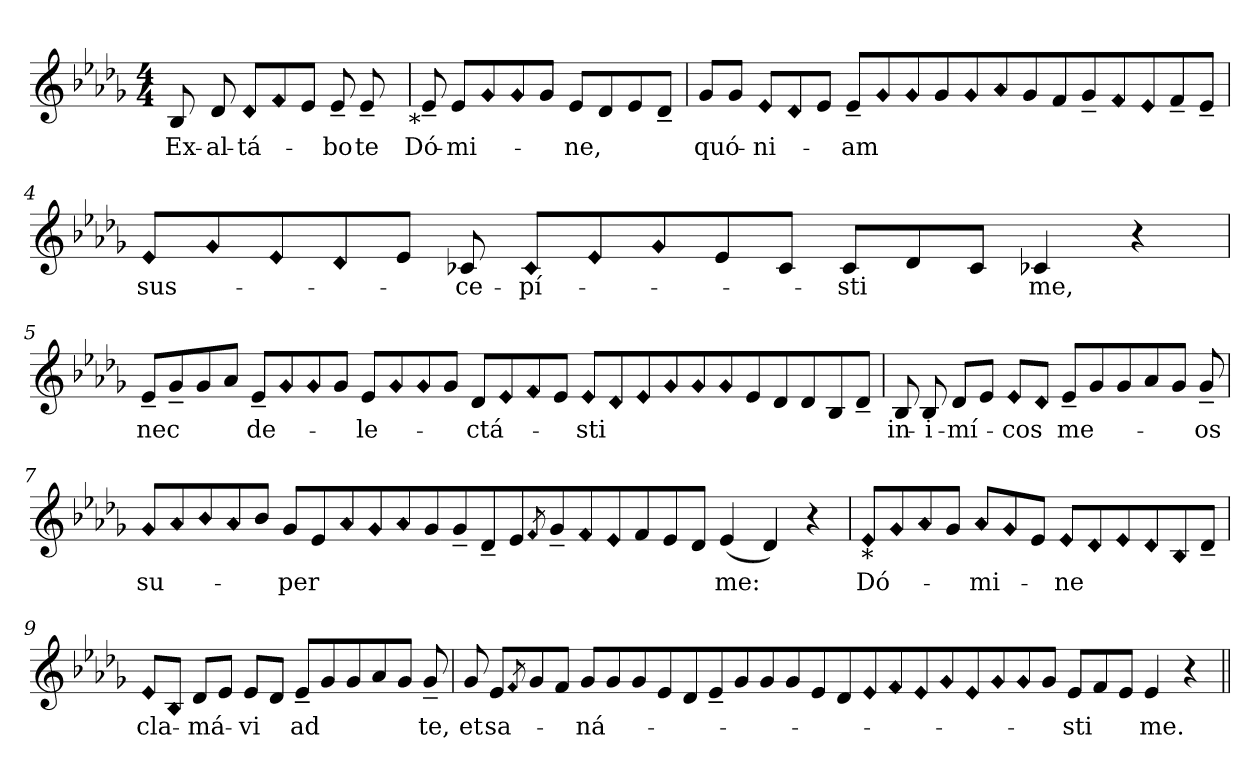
**kern	**text
*part1	*part1
*staff1	*staff1
!!LO:PB:g=z
*clefG2	*
*k[b-e-a-d-g-]	*
*D-:	*
*M4/4	*
=1	=1
!	!LO:LY:b:color=#000000
*^	*
8B-i/	2ryy	Ex-
!	!	!LO:LY:b:color=#000000
8d-i/	.	-al-
!LO:N:head=diamond	!	!
!	!	!LO:LY:b:color=#000000
8d-i/L	.	-tá-
!LO:N:head=diamond	!	!
8fi/	.	.
8e-i/J	4ryy	.
!	!	!LO:LY:b:color=#000000
8e-~i/	.	-bo
!	!	!LO:LY:b:color=#000000
8e-~i/	16ryy	te
.	32ryy	.
.	64ryy	.
.	128...ryy	.
!	!LO:TX:b:t=*	!
.	1024ryy	.
*v	*v	*
=2'	=2'
*^	*
!	!	!LO:LY:b:color=#000000
*v	*v	*
8e-~i/	Dó-
!	!LO:LY:b:color=#000000
8e-i/L	-mi-
!LO:N:head=diamond	!
8g-i/	.
!LO:N:head=diamond	!
8g-i/	.
8g-i/J	.
!	!LO:LY:b:color=#000000
8e-i/L	-ne,
8d-i/	.
8e-i/	.
8d-~i/J	.
=3'	=3'
!	!LO:LY:b:color=#000000
8g-i/L	quó-
8g-i/J	.
!LO:N:head=diamond	!
!	!LO:LY:b:color=#000000
8e-i/L	-ni-
!LO:N:head=diamond	!
8d-i/	.
8e-i/J	.
!	!LO:LY:b:color=#000000
8e-~i/L	-am
!LO:N:head=diamond	!
8g-i/	.
!LO:N:head=diamond	!
8g-i/	.
8g-i/	.
!LO:N:head=diamond	!
8g-i/	.
!LO:N:head=diamond	!
8a-i/	.
8g-i/	.
8fi/	.
8g-~i/	.
!LO:N:head=diamond	!
8fi/	.
!LO:N:head=diamond	!
8e-i/	.
8f~i/	.
8e-~i/J	.
!!LO:LB:g=z
=4'	=4'
!LO:N:head=diamond	!
!	!LO:LY:b:color=#000000
8e-i/L	sus-
!LO:N:head=diamond	!
8g-i/	.
!LO:N:head=diamond	!
8e-i/	.
!LO:N:head=diamond	!
8d-i/	.
8e-i/J	.
!	!LO:LY:b:color=#000000
8c-Xi/	-ce-
!LO:N:head=diamond	!
!	!LO:LY:b:color=#000000
8c-i/L	-pí-
!LO:N:head=diamond	!
8e-i/	.
!LO:N:head=diamond	!
8g-i/	.
8e-i/	.
8c-i/J	.
!	!LO:LY:b:color=#000000
8c-i/L	-sti
8d-i/	.
8c-i/J	.
!	!LO:LY:b:color=#000000
4c-Xi/	me,
4r	.
=5	=5
!	!LO:LY:b:color=#000000
8e-~i/L	nec
8g-~i/	.
8g-i/	.
8a-i/J	.
!	!LO:LY:b:color=#000000
8e-~i/L	de-
!LO:N:head=diamond	!
8g-i/	.
!LO:N:head=diamond	!
8g-i/	.
8g-i/J	.
!	!LO:LY:b:color=#000000
8e-i/L	-le-
!LO:N:head=diamond	!
8g-i/	.
!LO:N:head=diamond	!
8g-i/	.
8g-i/J	.
!	!LO:LY:b:color=#000000
8d-i/L	-ctá-
!LO:N:head=diamond	!
8e-i/	.
!LO:N:head=diamond	!
8fi/	.
8e-i/J	.
!LO:N:head=diamond	!
!	!LO:LY:b:color=#000000
8e-i/L	-sti
!LO:N:head=diamond	!
8d-i/	.
!LO:N:head=diamond	!
8e-i/	.
!LO:N:head=diamond	!
8g-i/	.
!LO:N:head=diamond	!
8g-i/	.
!LO:N:head=diamond	!
8g-i/	.
8e-i/	.
8d-i/	.
8d-i/	.
8B-i/	.
8d-~i/J	.
!!LO:LB:g=z
=6'	=6'
!	!LO:LY:b:color=#000000
8B-i/	in-
!	!LO:LY:b:color=#000000
8B-i/	-i-
!	!LO:LY:b:color=#000000
8d-i/L	-mí-
8e-i/J	.
!LO:N:head=diamond	!
!	!LO:LY:b:color=#000000
8e-i/L	-cos
!LO:N:head=diamond	!
8d-i/J	.
!	!LO:LY:b:color=#000000
8e-~i/L	me-
8g-i/	.
8g-i/	.
8a-i/	.
8g-i/J	.
!	!LO:LY:b:color=#000000
8g-~i/	-os
=7'	=7'
!LO:N:head=diamond	!
!	!LO:LY:b:color=#000000
8g-i/L	su-
!LO:N:head=diamond	!
8a-i/	.
!LO:N:head=diamond	!
8b-i/	.
!LO:N:head=diamond	!
8a-i/	.
8b-i/J	.
!	!LO:LY:b:color=#000000
8g-i/L	-per
8e-i/	.
!LO:N:head=diamond	!
8a-i/	.
!LO:N:head=diamond	!
8g-i/	.
!LO:N:head=diamond	!
8a-i/	.
8g-i/	.
8g-~i/	.
8d-~i/	.
8e-i/	.
!LO:N:head=diamond	!
8qfi/	.
8g-~i/	.
!LO:N:head=diamond	!
8fi/	.
!LO:N:head=diamond	!
8e-i/	.
8fi/	.
8e-i/	.
8d-i/J	.
!	!LO:LY:b:color=#000000
(4e-i/	me:
4d-i/)	.
4r	.
!!LO:LB:g=z
=8	=8
!LO:N:head=diamond	!
!LO:TX:b:t=*	!
!	!LO:LY:b:color=#000000
8e-i/L	Dó-
!LO:N:head=diamond	!
8g-i/	.
!LO:N:head=diamond	!
8a-i/	.
8g-i/J	.
!LO:N:head=diamond	!
!	!LO:LY:b:color=#000000
8a-i/L	-mi-
!LO:N:head=diamond	!
8g-i/	.
8e-i/J	.
!LO:N:head=diamond	!
!	!LO:LY:b:color=#000000
8e-i/L	-ne
!LO:N:head=diamond	!
8d-i/	.
!LO:N:head=diamond	!
8e-i/	.
!LO:N:head=diamond	!
8d-i/	.
!LO:N:head=diamond	!
8B-i/	.
8d-~i/J	.
=9'	=9'
!LO:N:head=diamond	!
!	!LO:LY:b:color=#000000
8e-i/L	cla-
!LO:N:head=diamond	!
8B-i/J	.
!	!LO:LY:b:color=#000000
8d-i/L	-má-
8e-i/J	.
!	!LO:LY:b:color=#000000
8e-i/L	-vi
8d-i/J	.
!	!LO:LY:b:color=#000000
8e-~i/L	ad
8g-i/	.
8g-i/	.
8a-i/	.
8g-i/J	.
!	!LO:LY:b:color=#000000
8g-~i/	te,
!!LO:LB:g=z
=10'	=10'
!	!LO:LY:b:color=#000000
8g-i/	et
!	!LO:LY:b:color=#000000
8e-i/L	sa-
!LO:N:head=diamond	!
8qfi/	.
8g-i/	.
8fi/J	.
!	!LO:LY:b:color=#000000
8g-i/L	-ná-
8g-i/	.
8g-i/	.
8e-i/	.
8d-i/	.
8e-~i/	.
8g-i/	.
8g-i/	.
8g-i/	.
8e-i/	.
8d-i/	.
!LO:N:head=diamond	!
8e-i/	.
!LO:N:head=diamond	!
8fi/	.
!LO:N:head=diamond	!
8e-i/	.
!LO:N:head=diamond	!
8g-i/	.
!LO:N:head=diamond	!
8e-i/	.
!LO:N:head=diamond	!
8g-i/	.
!LO:N:head=diamond	!
8g-i/	.
8g-i/J	.
!	!LO:LY:b:color=#000000
8e-i/L	-sti
8fi/	.
8e-i/J	.
!	!LO:LY:b:color=#000000
4e-i/	me.
4r	.
=||	=||
*-	*-
